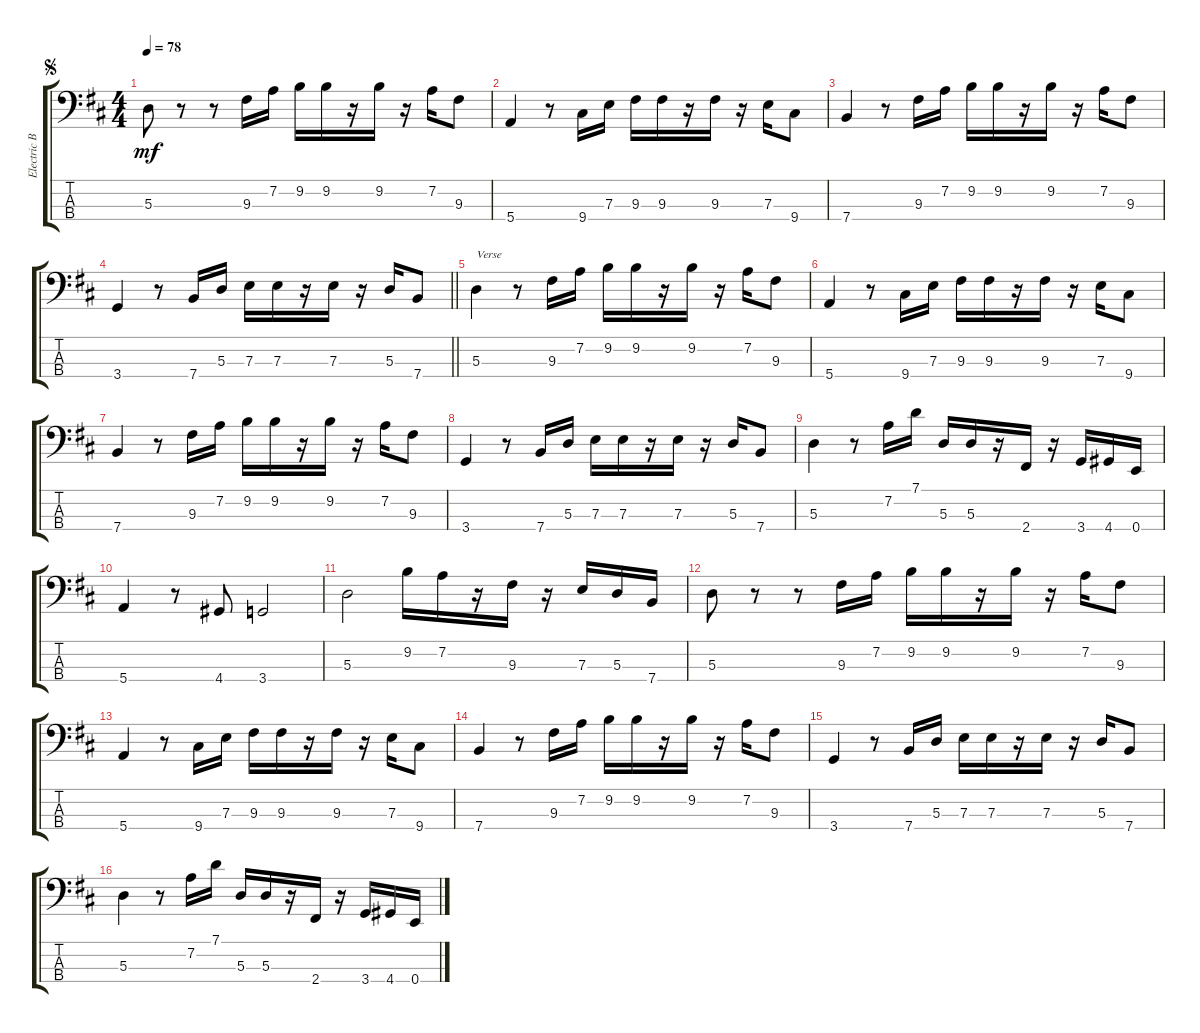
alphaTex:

\track ("Electric Bass" "Electric B") {instrument electricbassfinger}
\staff {score tabs}
\tuning (G2 D2 A1 E1) {hide}
\ts (4 4)
\jump segno
\tempo 78
\clef f4
\ks d
5.3.8{dy mf instrument electricbassfinger} r.8 r.8 9.3.16 7.2.16 9.2.16 9.2.16 r.16 9.2.16 r.16 7.2.16 9.3.8 |
5.4.4 r.8 9.4.16 7.3.16 9.3.16 9.3.16 r.16 9.3.16 r.16 7.3.16 9.4.8 |
7.4.4 r.8 9.3.16 7.2.16 9.2.16 9.2.16 r.16 9.2.16 r.16 7.2.16 9.3.8 |
\barLineRight lightlight
3.4.4 r.8 7.4.16 5.3.16 7.3.16 7.3.16 r.16 7.3.16 r.16 5.3.16 7.4.8 |
5.3.4{txt "Verse"} r.8 9.3.16 7.2.16 9.2.16 9.2.16 r.16 9.2.16 r.16 7.2.16 9.3.8 |
5.4.4 r.8 9.4.16 7.3.16 9.3.16 9.3.16 r.16 9.3.16 r.16 7.3.16 9.4.8 |
7.4.4 r.8 9.3.16 7.2.16 9.2.16 9.2.16 r.16 9.2.16 r.16 7.2.16 9.3.8 |
3.4.4 r.8 7.4.16 5.3.16 7.3.16 7.3.16 r.16 7.3.16 r.16 5.3.16 7.4.8 |
5.3.4 r.8 7.2.16 7.1.16 5.3.16 5.3.16 r.16 2.4.16 r.16 3.4.16 4.4.16 0.4.16 |
5.4.4 r.8 4.4.8 3.4.2 |
5.3.2 9.2.16 7.2.16 r.16 9.3.16 r.16 7.3.16 5.3.16 7.4.16 |
5.3.8 r.8 r.8 9.3.16 7.2.16 9.2.16 9.2.16 r.16 9.2.16 r.16 7.2.16 9.3.8 |
5.4.4 r.8 9.4.16 7.3.16 9.3.16 9.3.16 r.16 9.3.16 r.16 7.3.16 9.4.8 |
7.4.4 r.8 9.3.16 7.2.16 9.2.16 9.2.16 r.16 9.2.16 r.16 7.2.16 9.3.8 |
3.4.4 r.8 7.4.16 5.3.16 7.3.16 7.3.16 r.16 7.3.16 r.16 5.3.16 7.4.8 |
5.3.4 r.8 7.2.16 7.1.16 5.3.16 5.3.16 r.16 2.4.16 r.16 3.4.16 4.4.16 0.4.16
